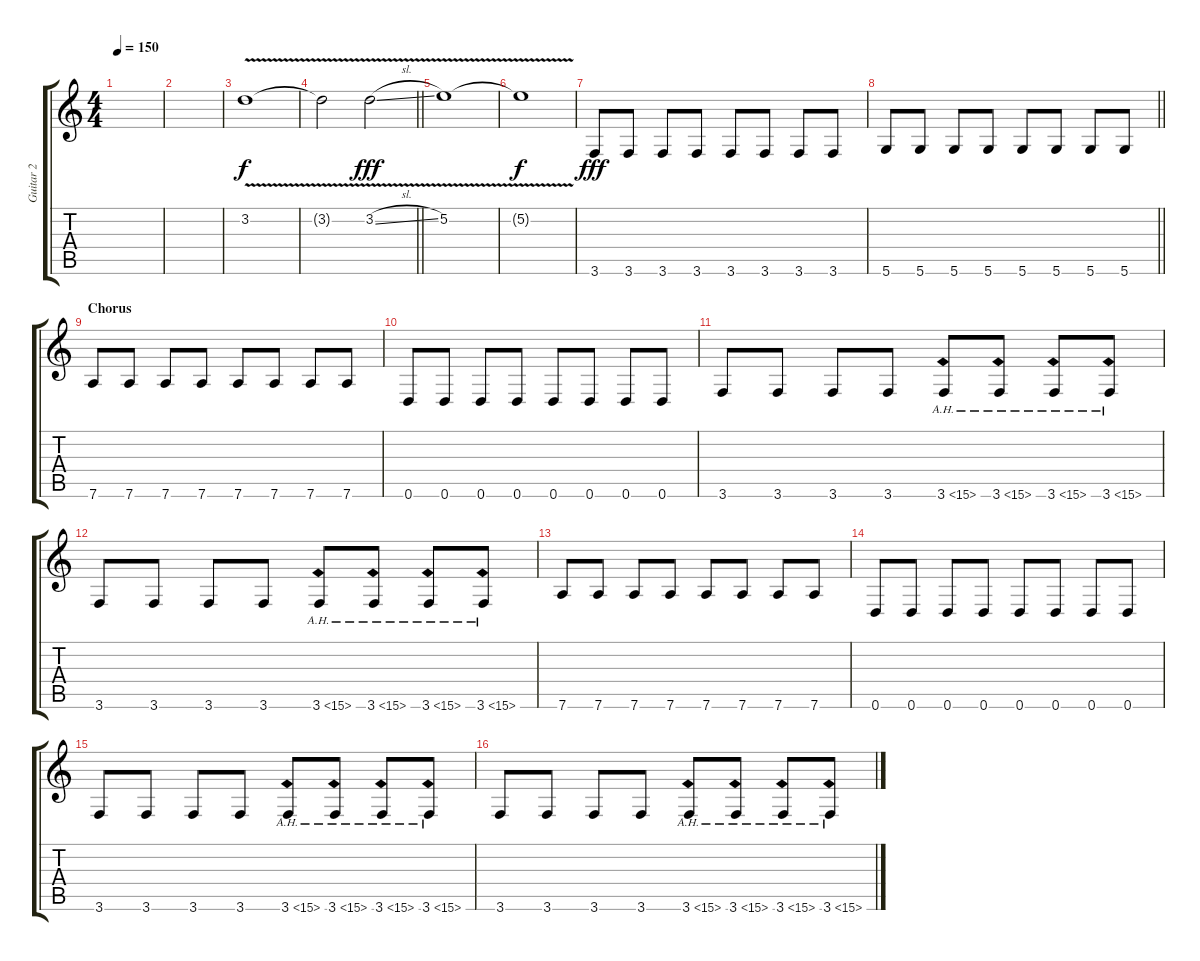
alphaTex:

\track ("Guitar 2" "Guitar 2") {instrument distortionguitar}
\staff {score tabs}
\tuning (E4 B3 G3 D3 A2 D2) {hide}
\ts (4 4)
\tempo 150
\clef g2
\ks c
|
|
3.2{v}.1 |
\barLineRight lightlight
3.2{t}.2{dy f} 3.2{v sl}.2{dy fff} |
5.2{v}.1 |
5.2{v t}.1{dy f} |
3.6.8{dy fff} 3.6.8 3.6.8 3.6.8 3.6.8 3.6.8 3.6.8 3.6.8 |
\barLineRight lightlight
5.6.8 5.6.8 5.6.8 5.6.8 5.6.8 5.6.8 5.6.8 5.6.8 |
\section ("" "Chorus")
7.6.8 7.6.8 7.6.8 7.6.8 7.6.8 7.6.8 7.6.8 7.6.8 |
0.6.8 0.6.8 0.6.8 0.6.8 0.6.8 0.6.8 0.6.8 0.6.8 |
3.6.8 3.6.8 3.6.8 3.6.8 3.6{ah 12}.8 3.6{ah 12}.8 3.6{ah 12}.8 3.6{ah 12}.8 |
3.6.8 3.6.8 3.6.8 3.6.8 3.6{ah 12}.8 3.6{ah 12}.8 3.6{ah 12}.8 3.6{ah 12}.8 |
7.6.8 7.6.8 7.6.8 7.6.8 7.6.8 7.6.8 7.6.8 7.6.8 |
0.6.8 0.6.8 0.6.8 0.6.8 0.6.8 0.6.8 0.6.8 0.6.8 |
3.6.8 3.6.8 3.6.8 3.6.8 3.6{ah 12}.8 3.6{ah 12}.8 3.6{ah 12}.8 3.6{ah 12}.8 |
3.6.8 3.6.8 3.6.8 3.6.8 3.6{ah 12}.8 3.6{ah 12}.8 3.6{ah 12}.8 3.6{ah 12}.8
